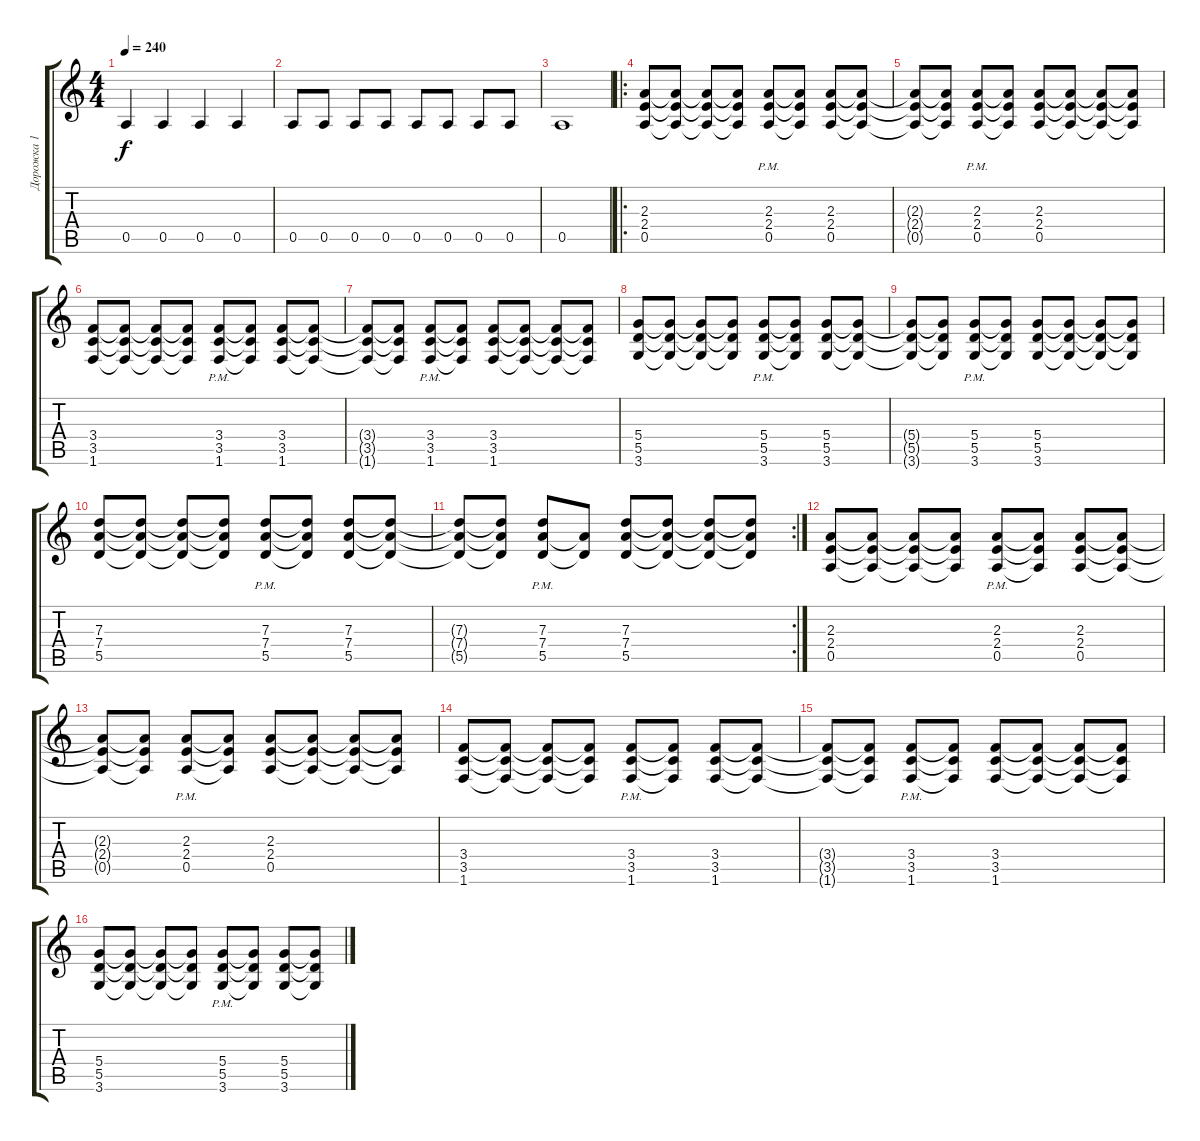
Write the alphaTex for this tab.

\track ("Дорожка 1" "Дорожка 1") {instrument acousticguitarsteel}
\staff {score tabs}
\tuning (E4 B3 G3 D3 A2 E2) {hide}
\ts (4 4)
\tempo 240
\clef g2
\ks c
0.5.4{dy f} 0.5.4 0.5.4 0.5.4 |
0.5.8 0.5.8 0.5.8 0.5.8 0.5.8 0.5.8 0.5.8 0.5.8 |
0.5.1 |
\ro
(2.3 2.4 0.5).8{instrument overdrivenguitar} (2.3{t} 2.4{t} 0.5{t}).8 (2.3{t} 2.4{t} 0.5{t}).8 (2.3{t} 2.4{t} 0.5{t}).8 (2.3{pm} 2.4{pm} 0.5{pm}).8 (2.3{t} 2.4{t} 0.5{t}).8 (2.3 2.4 0.5).8 (2.3{t} 2.4{t} 0.5{t}).8 |
(2.3{t} 2.4{t} 0.5{t}).8 (2.3{t} 2.4{t} 0.5{t}).8 (2.3{pm} 2.4{pm} 0.5{pm}).8 (2.3{t} 2.4{t} 0.5{t}).8 (2.3 2.4 0.5).8 (2.3{t} 2.4{t} 0.5{t}).8 (2.3{t} 2.4{t} 0.5{t}).8 (2.3{t} 2.4{t} 0.5{t}).8 |
(3.4 3.5 1.6).8 (3.4{t} 3.5{t} 1.6{t}).8 (3.4{t} 3.5{t} 1.6{t}).8 (3.4{t} 3.5{t} 1.6{t}).8 (3.4{pm} 3.5{pm} 1.6{pm}).8 (3.4{t} 3.5{t} 1.6{t}).8 (3.4 3.5 1.6).8 (3.4{t} 3.5{t} 1.6{t}).8 |
(3.4{t} 3.5{t} 1.6{t}).8 (3.4{t} 3.5{t} 1.6{t}).8 (3.4{pm} 3.5{pm} 1.6{pm}).8 (3.4{t} 3.5{t} 1.6{t}).8 (3.4 3.5 1.6).8 (3.4{t} 3.5{t} 1.6{t}).8 (3.4{t} 3.5{t} 1.6{t}).8 (3.4{t} 3.5{t} 1.6{t}).8 |
(5.4 5.5 3.6).8 (5.4{t} 5.5{t} 3.6{t}).8 (5.4{t} 5.5{t} 3.6{t}).8 (5.4{t} 5.5{t} 3.6{t}).8 (5.4{pm} 5.5{pm} 3.6{pm}).8 (5.4{t} 5.5{t} 3.6{t}).8 (5.4 5.5 3.6).8 (5.4{t} 5.5{t} 3.6{t}).8 |
(5.4{t} 5.5{t} 3.6{t}).8 (5.4{t} 5.5{t} 3.6{t}).8 (5.4{pm} 5.5{pm} 3.6{pm}).8 (5.4{t} 5.5{t} 3.6{t}).8 (5.4 5.5 3.6).8 (5.4{t} 5.5{t} 3.6{t}).8 (5.4{t} 5.5{t} 3.6{t}).8 (5.4{t} 5.5{t} 3.6{t}).8 |
(7.3 7.4 5.5).8 (7.3{t} 7.4{t} 5.5{t}).8 (7.3{t} 7.4{t} 5.5{t}).8 (7.3{t} 7.4{t} 5.5{t}).8 (7.3{pm} 7.4{pm} 5.5{pm}).8 (7.3{t} 7.4{t} 5.5{t}).8 (7.3 7.4 5.5).8 (7.3{t} 7.4{t} 5.5{t}).8 |
\rc 2
(7.3{t} 7.4{t} 5.5{t}).8 (7.3{t} 7.4{t} 5.5{t}).8 (7.3{pm} 7.4{pm} 5.5{pm}).8 (7.4{t} 5.5{t}).8 (7.3 7.4 5.5).8 (7.3{t} 7.4{t} 5.5{t}).8 (7.3{t} 7.4{t} 5.5{t}).8 (7.3{t} 7.4{t} 5.5{t}).8 |
(2.3 2.4 0.5).8 (2.3{t} 2.4{t} 0.5{t}).8 (2.3{t} 2.4{t} 0.5{t}).8 (2.3{t} 2.4{t} 0.5{t}).8 (2.3{pm} 2.4{pm} 0.5{pm}).8 (2.3{t} 2.4{t} 0.5{t}).8 (2.3 2.4 0.5).8 (2.3{t} 2.4{t} 0.5{t}).8 |
(2.3{t} 2.4{t} 0.5{t}).8 (2.3{t} 2.4{t} 0.5{t}).8 (2.3{pm} 2.4{pm} 0.5{pm}).8 (2.3{t} 2.4{t} 0.5{t}).8 (2.3 2.4 0.5).8 (2.3{t} 2.4{t} 0.5{t}).8 (2.3{t} 2.4{t} 0.5{t}).8 (2.3{t} 2.4{t} 0.5{t}).8 |
(3.4 3.5 1.6).8 (3.4{t} 3.5{t} 1.6{t}).8 (3.4{t} 3.5{t} 1.6{t}).8 (3.4{t} 3.5{t} 1.6{t}).8 (3.4{pm} 3.5{pm} 1.6{pm}).8 (3.4{t} 3.5{t} 1.6{t}).8 (3.4 3.5 1.6).8 (3.4{t} 3.5{t} 1.6{t}).8 |
(3.4{t} 3.5{t} 1.6{t}).8 (3.4{t} 3.5{t} 1.6{t}).8 (3.4{pm} 3.5{pm} 1.6{pm}).8 (3.4{t} 3.5{t} 1.6{t}).8 (3.4 3.5 1.6).8 (3.4{t} 3.5{t} 1.6{t}).8 (3.4{t} 3.5{t} 1.6{t}).8 (3.4{t} 3.5{t} 1.6{t}).8 |
(5.4 5.5 3.6).8 (5.4{t} 5.5{t} 3.6{t}).8 (5.4{t} 5.5{t} 3.6{t}).8 (5.4{t} 5.5{t} 3.6{t}).8 (5.4{pm} 5.5{pm} 3.6{pm}).8 (5.4{t} 5.5{t} 3.6{t}).8 (5.4 5.5 3.6).8 (5.4{t} 5.5{t} 3.6{t}).8
